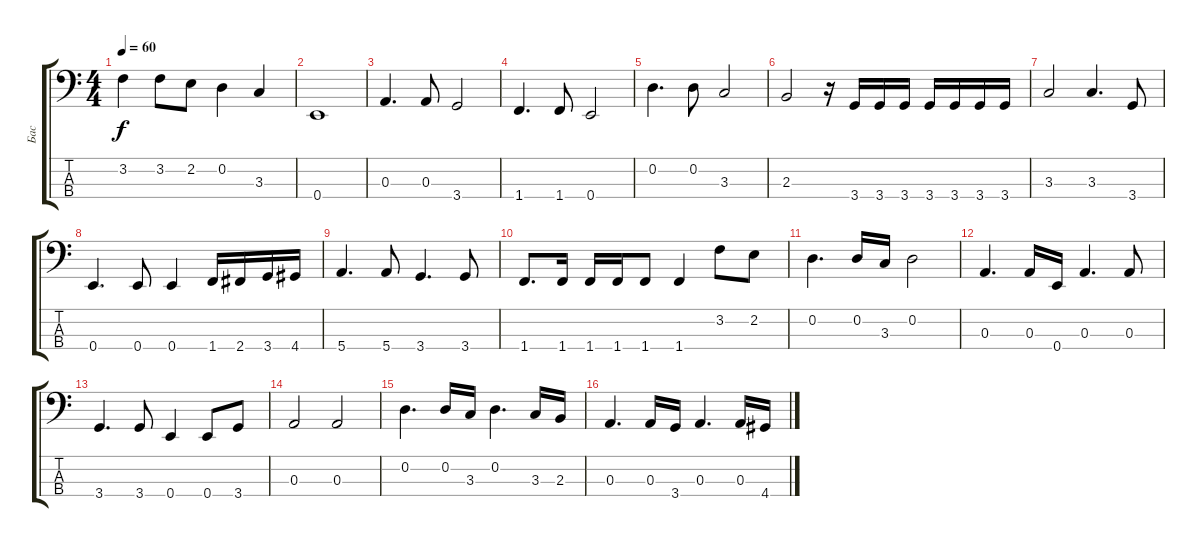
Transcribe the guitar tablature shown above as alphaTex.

\track ("Бас" "Бас") {instrument electricbassfinger}
\staff {score tabs}
\tuning (G2 D2 A1 E1) {hide}
\ts (4 4)
\tempo 60
\clef f4
\ks c
3.2.4{dy f} 3.2.8 2.2.8 0.2.4 3.3.4 |
0.4.1 |
0.3.4{d} 0.3.8 3.4.2 |
1.4.4{d} 1.4.8 0.4.2 |
0.2.4{d} 0.2.8 3.3.2 |
2.3.2 r.16 3.4.16 3.4.16 3.4.16 3.4.16 3.4.16 3.4.16 3.4.16 |
3.3.2 3.3.4{d} 3.4.8 |
0.4.4{d} 0.4.8 0.4.4 1.4.16 2.4.16 3.4.16 4.4.16 |
5.4.4{d} 5.4.8 3.4.4{d} 3.4.8 |
1.4.8{d} 1.4.16 1.4.16 1.4.16 1.4.8 1.4.4 3.2.8 2.2.8 |
0.2.4{d} 0.2.16 3.3.16 0.2.2 |
0.3.4{d} 0.3.16 0.4.16 0.3.4{d} 0.3.8 |
3.4.4{d} 3.4.8 0.4.4 0.4.8 3.4.8 |
0.3.2 0.3.2 |
0.2.4{d} 0.2.16 3.3.16 0.2.4{d} 3.3.16 2.3.16 |
0.3.4{d} 0.3.16 3.4.16 0.3.4{d} 0.3.16 4.4.16
